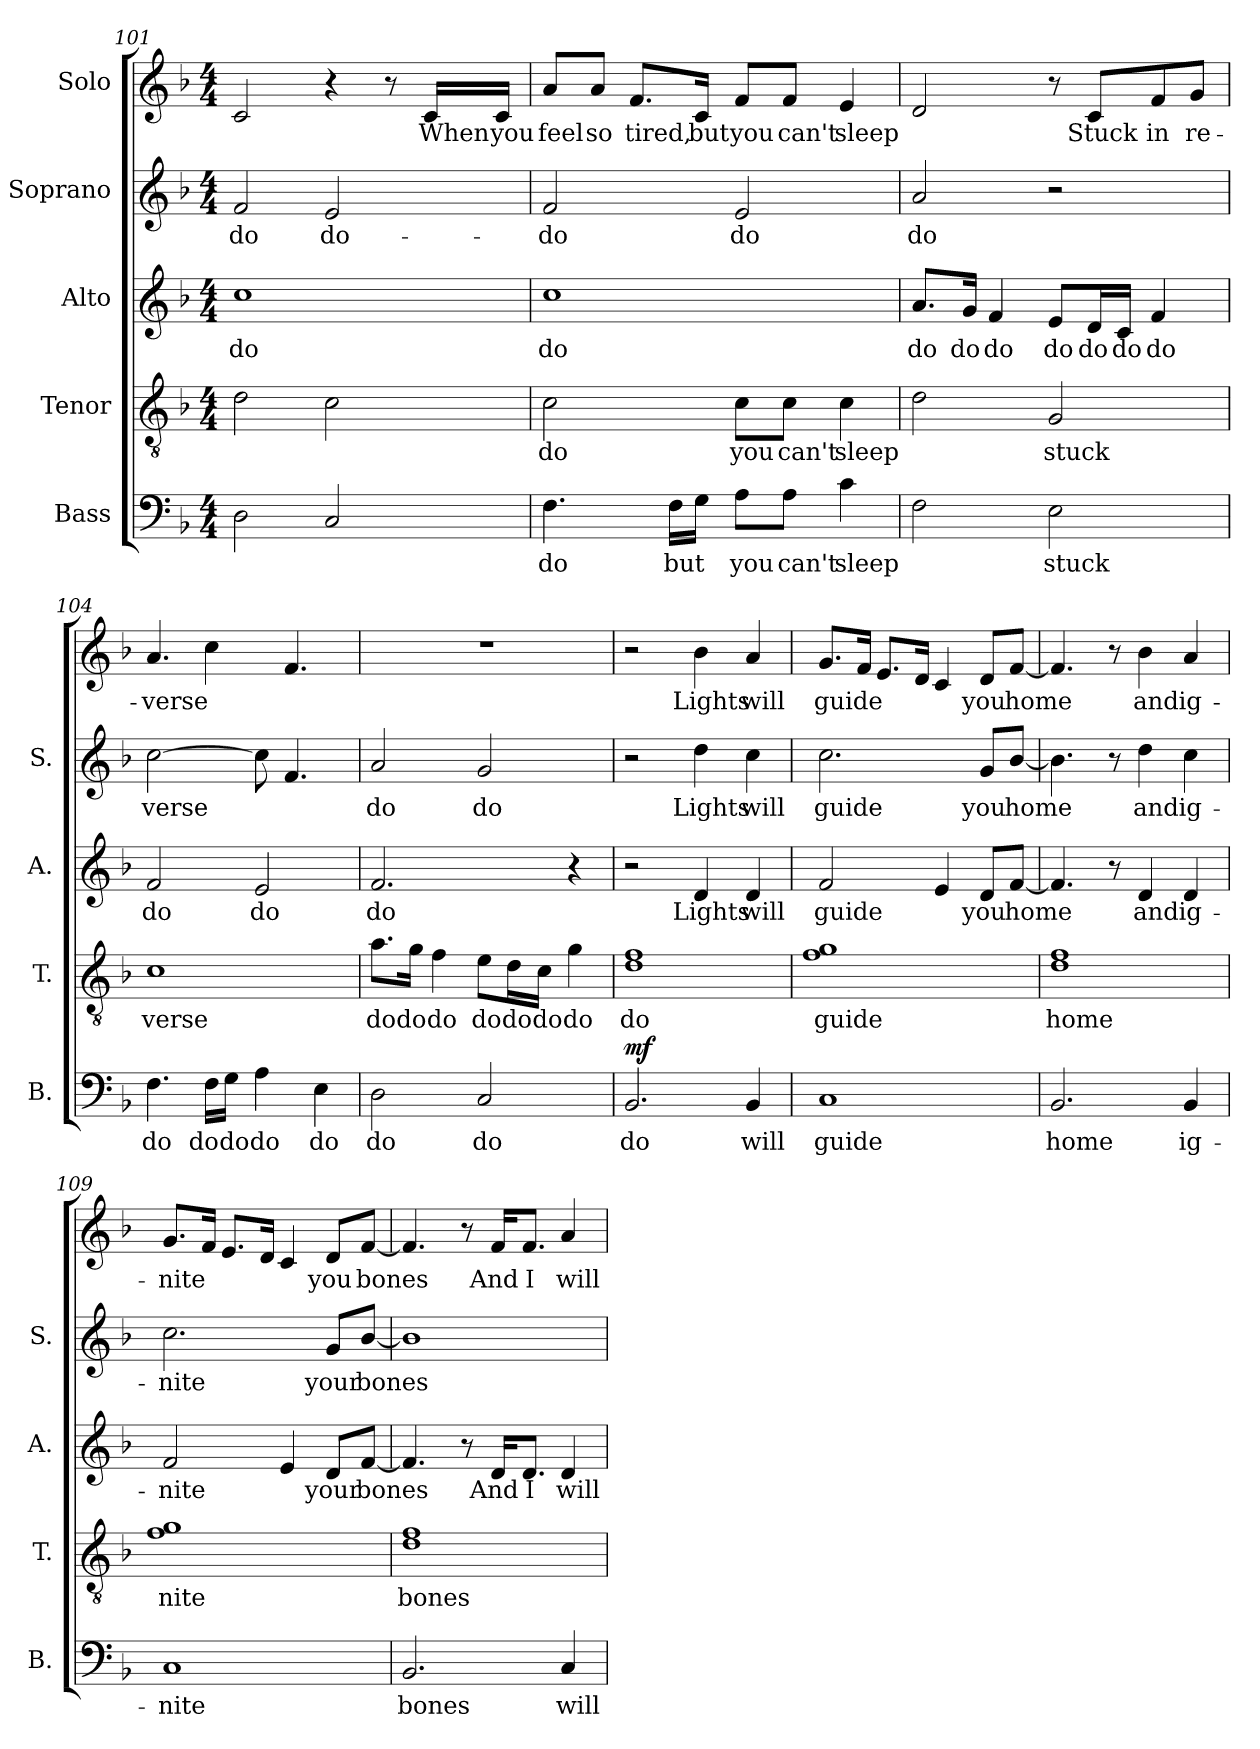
**kern	**text	**dynam	**kern	**text	**kern	**text	**kern	**text	**kern	**text
*part5	*part5	*part5	*part4	*part4	*part3	*part3	*part2	*part2	*part1	*part1
*staff5	*staff5	*staff5	*staff4	*staff4	*staff3	*staff3	*staff2	*staff2	*staff1	*staff1
*I"Bass	*	*	*I"Tenor	*	*I"Alto	*	*I"Soprano	*	*I"Solo	*
*I'B.	*	*	*I'T.	*	*I'A.	*	*I'S.	*	*	*
*clefF4	*	*	*clefGv2	*	*clefG2	*	*clefG2	*	*clefG2	*
*k[b-]	*	*	*k[b-]	*	*k[b-]	*	*k[b-]	*	*k[b-]	*
*M4/4	*	*	*M4/4	*	*M4/4	*	*M4/4	*	*M4/4	*
=101	=101	=101	=101	=101	=101	=101	=101	=101	=101	=101
!	!	!	!	!	!	!LO:LY:b	!	!LO:LY:b	!	!
2D\	.	.	2d\	.	1cc	do	2f/	do	2c/	.
!	!	!	!	!	!	!	!	!LO:LY:b	!	!
2C/	.	.	2c\	.	.	.	2e/	do-	4r	.
.	.	.	.	.	.	.	.	.	8r	.
!	!	!	!	!	!	!	!	!	!	!LO:LY:b
.	.	.	.	.	.	.	.	.	16c/LL	When
!	!	!	!	!	!	!	!	!	!	!LO:LY:b
.	.	.	.	.	.	.	.	.	16c/JJ	you
!!LO:PB:g=z
=102	=102	=102	=102	=102	=102	=102	=102	=102	=102	=102
!	!LO:LY:b	!	!	!LO:LY:b	!	!LO:LY:b	!	!LO:LY:b	!	!LO:LY:b
4.F\	do	.	2c\	do	1cc	do	2f/	-do	8a/L	feel
!	!	!	!	!	!	!	!	!	!	!LO:LY:b
.	.	.	.	.	.	.	.	.	8a/J	so
!	!	!	!	!	!	!	!	!	!	!LO:LY:b
.	.	.	.	.	.	.	.	.	8.f/L	tired,
!	!LO:LY:b	!	!	!	!	!	!	!	!	!
16F\LL	but	.	.	.	.	.	.	.	.	.
!	!	!	!	!	!	!	!	!	!	!LO:LY:b
16G\JJ	.	.	.	.	.	.	.	.	16c/Jk	but
!	!LO:LY:b	!	!	!LO:LY:b	!	!	!	!LO:LY:b	!	!LO:LY:b
8A\L	you	.	8c\L	you	.	.	2e/	-do	8f/L	you
!	!LO:LY:b	!	!	!LO:LY:b	!	!	!	!	!	!LO:LY:b
8A\J	can't	.	8c\J	can't	.	.	.	.	8f/J	can't
!	!LO:LY:b	!	!	!LO:LY:b	!	!	!	!	!	!LO:LY:b
4c\	sleep	.	4c\	-sleep	.	.	.	.	4e/	sleep
=103	=103	=103	=103	=103	=103	=103	=103	=103	=103	=103
!	!	!	!	!	!	!LO:LY:b	!	!LO:LY:b	!	!
2F\	.	.	2d\	.	8.a/L	do	2a/	do	2d/	.
!	!	!	!	!	!	!LO:LY:b	!	!	!	!
.	.	.	.	.	16g/Jk	do	.	.	.	.
!	!	!	!	!	!	!LO:LY:b	!	!	!	!
.	.	.	.	.	4f/	do	.	.	.	.
!	!LO:LY:b	!	!	!LO:LY:b	!	!LO:LY:b	!	!	!	!
2E\	stuck	.	2G/	stuck	8e/L	do	2r	.	8r	.
!	!	!	!	!	!	!LO:LY:b	!	!	!	!LO:LY:b
.	.	.	.	.	16d/L	do	.	.	8c/L	Stuck
!	!	!	!	!	!	!LO:LY:b	!	!	!	!
.	.	.	.	.	16c/JJ	do	.	.	.	.
!	!	!	!	!	!	!LO:LY:b	!	!	!	!LO:LY:b
.	.	.	.	.	4f/	do	.	.	8f/	in
!	!	!	!	!	!	!	!	!	!	!LO:LY:b
.	.	.	.	.	.	.	.	.	8g/J	re-
=104	=104	=104	=104	=104	=104	=104	=104	=104	=104	=104
!	!LO:LY:b	!	!	!LO:LY:b	!	!LO:LY:b	!	!LO:LY:b	!	!LO:LY:b
4.F\	do	.	1c	verse	2f/	do	[2cc\	-verse	4.a/	-verse
!	!LO:LY:b	!	!	!	!	!	!	!	!	!
16F\LL	do	.	.	.	.	.	.	.	4cc\	.
!	!LO:LY:b	!	!	!	!	!	!	!	!	!
16G\JJ	do	.	.	.	.	.	.	.	.	.
!	!LO:LY:b	!	!	!	!	!LO:LY:b	!	!	!	!
4A\	do	.	.	.	2e/	do	8cc\]	.	.	.
.	.	.	.	.	.	.	4.f/	.	4.f/	.
!	!LO:LY:b	!	!	!	!	!	!	!	!	!
4E\	do	.	.	.	.	.	.	.	.	.
!!LO:LB:g=z
=105	=105	=105	=105	=105	=105	=105	=105	=105	=105	=105
!	!LO:LY:b	!	!	!LO:LY:b	!	!LO:LY:b	!	!LO:LY:b	!	!
2D\	do	.	8.a\L	do	2.f/	do	2a/	do	1r	.
!	!	!	!	!LO:LY:b	!	!	!	!	!	!
.	.	.	16g\Jk	do	.	.	.	.	.	.
!	!	!	!	!LO:LY:b	!	!	!	!	!	!
.	.	.	4f\	do	.	.	.	.	.	.
!	!LO:LY:b	!	!	!LO:LY:b	!	!	!	!LO:LY:b	!	!
2C/	do	.	8e\L	do	.	.	2g/	do	.	.
!	!	!	!	!LO:LY:b	!	!	!	!	!	!
.	.	.	16d\L	do	.	.	.	.	.	.
!	!	!	!	!LO:LY:b	!	!	!	!	!	!
.	.	.	16c\JJ	do	.	.	.	.	.	.
!	!	!	!	!LO:LY:b	!	!	!	!	!	!
.	.	.	4g\	do	4r	.	.	.	.	.
=106	=106	=106	=106	=106	=106	=106	=106	=106	=106	=106
!	!LO:LY:b	!LO:DY:b	!	!LO:LY:b	!	!	!	!	!	!
2.BB-/	do	mf	1d 1f	do	2r	.	2r	.	2r	.
!	!	!	!	!	!	!LO:LY:b	!	!LO:LY:b	!	!LO:LY:b
.	.	.	.	.	4d/	Lights	4dd\	Lights	4b-\	Lights
!	!LO:LY:b	!	!	!	!	!LO:LY:b	!	!LO:LY:b	!	!LO:LY:b
4BB-/	will	.	.	.	4d/	will	4cc\	will	4a/	will
=107	=107	=107	=107	=107	=107	=107	=107	=107	=107	=107
!	!LO:LY:b	!	!	!LO:LY:b	!	!LO:LY:b	!	!LO:LY:b	!	!LO:LY:b
1C	guide	.	1f 1g	guide	2f/	guide	2.cc\	guide	8.g/L	guide
.	.	.	.	.	.	.	.	.	16f/Jk	.
.	.	.	.	.	.	.	.	.	8.e/L	.
.	.	.	.	.	.	.	.	.	16d/Jk	.
.	.	.	.	.	4e/	.	.	.	4c/	.
!	!	!	!	!	!	!LO:LY:b	!	!LO:LY:b	!	!LO:LY:b
.	.	.	.	.	8d/L	you	8g/L	you	8d/L	you
!	!	!	!	!	!	!LO:LY:b	!	!LO:LY:b	!	!LO:LY:b
.	.	.	.	.	[8f/J	home	[8b-/J	home	[8f/J	home
=108	=108	=108	=108	=108	=108	=108	=108	=108	=108	=108
!	!LO:LY:b	!	!	!LO:LY:b	!	!	!	!	!	!
2.BB-/	home	.	1d 1f	home	4.f/]	.	4.b-\]	.	4.f/]	.
.	.	.	.	.	8r	.	8r	.	8r	.
!	!	!	!	!	!	!LO:LY:b	!	!LO:LY:b	!	!LO:LY:b
.	.	.	.	.	4d/	and	4dd\	and	4b-\	and
!	!LO:LY:b	!	!	!	!	!LO:LY:b	!	!LO:LY:b	!	!LO:LY:b
4BB-/	ig-	.	.	.	4d/	ig-	4cc\	ig-	4a/	ig-
!!LO:PB:g=z
=109	=109	=109	=109	=109	=109	=109	=109	=109	=109	=109
!	!LO:LY:b	!	!	!LO:LY:b	!	!LO:LY:b	!	!LO:LY:b	!	!LO:LY:b
1C	-nite	.	1f 1g	nite	2f/	-nite	2.cc\	-nite	8.g/L	-nite
.	.	.	.	.	.	.	.	.	16f/Jk	.
.	.	.	.	.	.	.	.	.	8.e/L	.
.	.	.	.	.	.	.	.	.	16d/Jk	.
.	.	.	.	.	4e/	.	.	.	4c/	.
!	!	!	!	!	!	!LO:LY:b	!	!LO:LY:b	!	!LO:LY:b
.	.	.	.	.	8d/L	your	8g/L	your	8d/L	you
!	!	!	!	!	!	!LO:LY:b	!	!LO:LY:b	!	!LO:LY:b
.	.	.	.	.	[8f/J	bones	[8b-/J	bones	[8f/J	bones
=110	=110	=110	=110	=110	=110	=110	=110	=110	=110	=110
!	!LO:LY:b	!	!	!LO:LY:b	!	!	!	!	!	!
2.BB-/	bones	.	1d 1f	bones	4.f/]	.	1b-]	.	4.f/]	.
.	.	.	.	.	8r	.	.	.	8r	.
!	!	!	!	!	!	!LO:LY:b	!	!	!	!LO:LY:b
.	.	.	.	.	16d/KL	And	.	.	16f/KL	And
!	!	!	!	!	!	!LO:LY:b	!	!	!	!LO:LY:b
.	.	.	.	.	8.d/J	I	.	.	8.f/J	I
!	!LO:LY:b	!	!	!	!	!LO:LY:b	!	!	!	!LO:LY:b
4C/	will	.	.	.	4d/	will	.	.	4a/	will
=	=	=	=	=	=	=	=	=	=	=
*-	*-	*-	*-	*-	*-	*-	*-	*-	*-	*-
